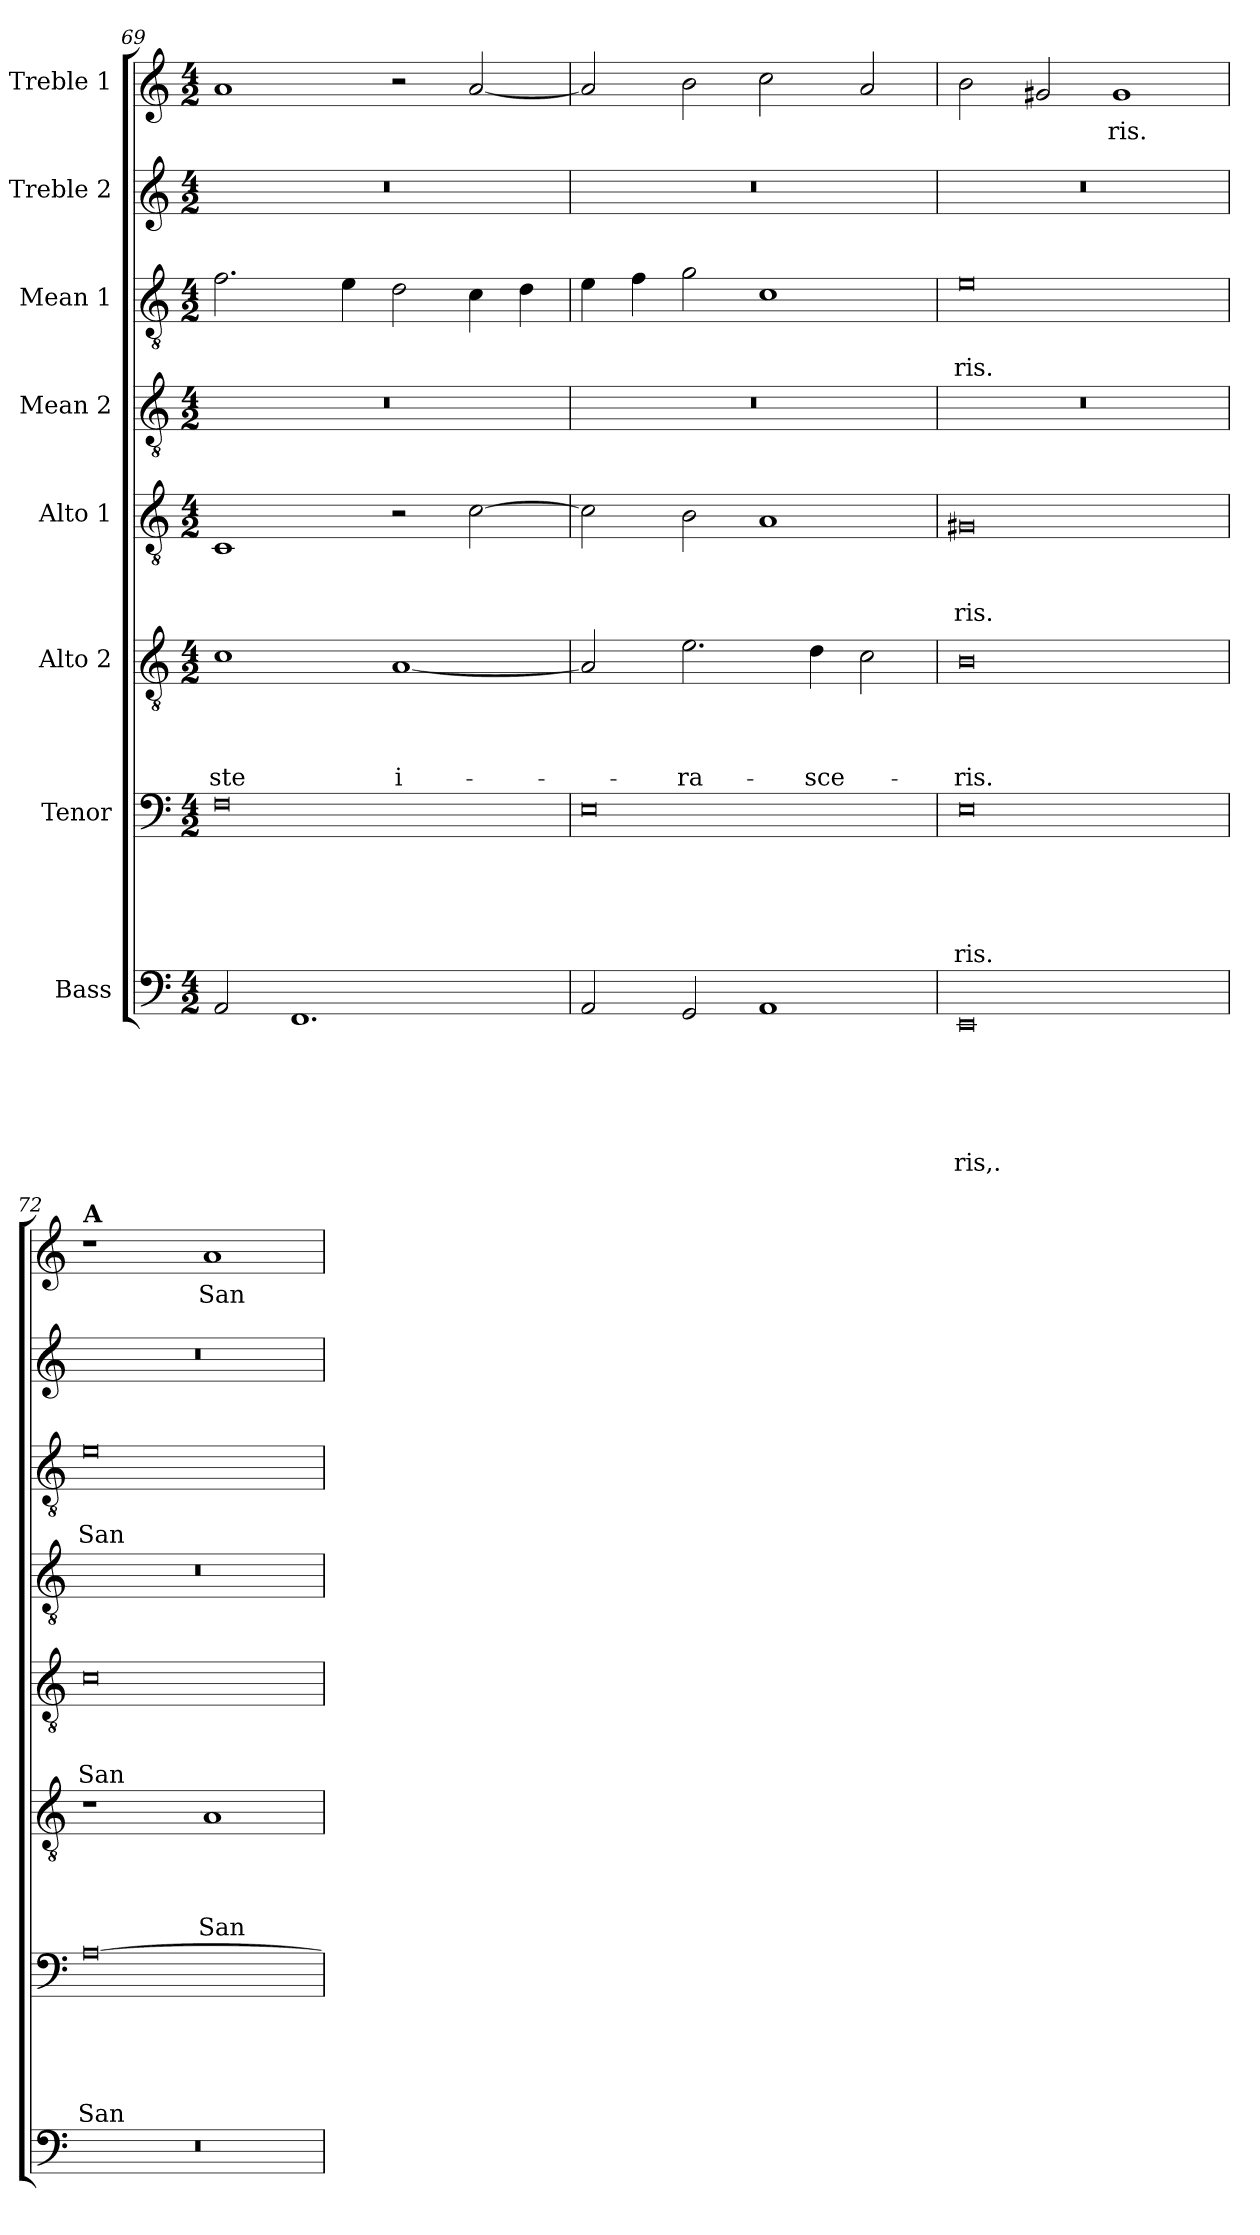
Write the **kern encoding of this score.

**kern	**text	**text	**text	**text	**text	**text	**kern	**text	**text	**text	**text	**text	**kern	**text	**text	**text	**text	**kern	**text	**text	**text	**kern	**kern	**text	**text	**kern	**kern	**text
*part8	*part8	*part8	*part8	*part8	*part8	*part8	*part7	*part7	*part7	*part7	*part7	*part7	*part6	*part6	*part6	*part6	*part6	*part5	*part5	*part5	*part5	*part4	*part3	*part3	*part3	*part2	*part1	*part1
*staff8	*staff8	*staff8	*staff8	*staff8	*staff8	*staff8	*staff7	*staff7	*staff7	*staff7	*staff7	*staff7	*staff6	*staff6	*staff6	*staff6	*staff6	*staff5	*staff5	*staff5	*staff5	*staff4	*staff3	*staff3	*staff3	*staff2	*staff1	*staff1
*I"Bass	*	*	*	*	*	*	*I"Tenor	*	*	*	*	*	*I"Alto 2	*	*	*	*	*I"Alto 1	*	*	*	*I"Mean 2	*I"Mean 1	*	*	*I"Treble 2	*I"Treble 1	*
*clefF4	*	*	*	*	*	*	*clefF4	*	*	*	*	*	*clefGv2	*	*	*	*	*clefGv2	*	*	*	*clefGv2	*clefGv2	*	*	*clefG2	*clefG2	*
*k[]	*	*	*	*	*	*	*k[]	*	*	*	*	*	*k[]	*	*	*	*	*k[]	*	*	*	*k[]	*k[]	*	*	*k[]	*k[]	*
*C:	*	*	*	*	*	*	*C:	*	*	*	*	*	*C:	*	*	*	*	*C:	*	*	*	*C:	*C:	*	*	*C:	*C:	*
*M4/2	*	*	*	*	*	*	*M4/2	*	*	*	*	*	*M4/2	*	*	*	*	*M4/2	*	*	*	*M4/2	*M4/2	*	*	*M4/2	*M4/2	*
=69	=69	=69	=69	=69	=69	=69	=69	=69	=69	=69	=69	=69	=69	=69	=69	=69	=69	=69	=69	=69	=69	=69	=69	=69	=69	=69	=69	=69
2AA/	.	.	.	.	.	.	0F	.	.	.	.	.	1c	.	.	.	-ste	1C	.	.	.	0r	2.f\	.	.	0r	1a	.
1.FF	.	.	.	.	.	.	.	.	.	.	.	.	.	.	.	.	.	.	.	.	.	.	.	.	.	.	.	.
.	.	.	.	.	.	.	.	.	.	.	.	.	.	.	.	.	.	.	.	.	.	.	4e\	.	.	.	.	.
.	.	.	.	.	.	.	.	.	.	.	.	.	[1A	.	.	.	i-	2r	.	.	.	.	2d\	.	.	.	2r	.
.	.	.	.	.	.	.	.	.	.	.	.	.	.	.	.	.	.	[2c\	.	.	.	.	4c\	.	.	.	[2a/	.
.	.	.	.	.	.	.	.	.	.	.	.	.	.	.	.	.	.	.	.	.	.	.	4d\	.	.	.	.	.
=70	=70	=70	=70	=70	=70	=70	=70	=70	=70	=70	=70	=70	=70	=70	=70	=70	=70	=70	=70	=70	=70	=70	=70	=70	=70	=70	=70	=70
2AA/	.	.	.	.	.	.	0E	.	.	.	.	.	2A/]	.	.	.	.	2c\]	.	.	.	0r	4e\	.	.	0r	2a/]	.
.	.	.	.	.	.	.	.	.	.	.	.	.	.	.	.	.	.	.	.	.	.	.	4f\	.	.	.	.	.
2GG/	.	.	.	.	.	.	.	.	.	.	.	.	2.e\	.	.	.	-ra-	2B\	.	.	.	.	2g\	.	.	.	2b\	.
1AA	.	.	.	.	.	.	.	.	.	.	.	.	.	.	.	.	.	1A	.	.	.	.	1c	.	.	.	2cc\	.
.	.	.	.	.	.	.	.	.	.	.	.	.	4d\	.	.	.	-sce-	.	.	.	.	.	.	.	.	.	.	.
.	.	.	.	.	.	.	.	.	.	.	.	.	2c\	.	.	.	.	.	.	.	.	.	.	.	.	.	2a/	.
=71	=71	=71	=71	=71	=71	=71	=71	=71	=71	=71	=71	=71	=71	=71	=71	=71	=71	=71	=71	=71	=71	=71	=71	=71	=71	=71	=71	=71
0EE	.	.	.	.	.	-ris,.	0E	.	.	.	.	-ris.	0B	.	.	.	-ris.	0G#X	.	.	-ris.	0r	0e	.	-ris.	0r	2b\	.
.	.	.	.	.	.	.	.	.	.	.	.	.	.	.	.	.	.	.	.	.	.	.	.	.	.	.	2g#X/	.
.	.	.	.	.	.	.	.	.	.	.	.	.	.	.	.	.	.	.	.	.	.	.	.	.	.	.	1g#	-ris.
!!LO:PB:g=z
=72!	=72!	=72!	=72!	=72!	=72!	=72!	=72!	=72!	=72!	=72!	=72!	=72!	=72!	=72!	=72!	=72!	=72!	=72!	=72!	=72!	=72!	=72!	=72!	=72!	=72!	=72!	=72!	=72!
!	!	!	!	!	!	!	!	!	!	!	!	!	!	!	!	!	!	!	!	!	!	!	!	!	!	!	!LO:TX:a:B:t=A	!
0r	.	.	.	.	.	.	[0A	.	.	.	.	San-	1r	.	.	.	.	0c	.	.	San-	0r	0e	.	San-	0r	1r	.
.	.	.	.	.	.	.	.	.	.	.	.	.	1A	.	.	.	San-	.	.	.	.	.	.	.	.	.	1a	San-
=	=	=	=	=	=	=	=	=	=	=	=	=	=	=	=	=	=	=	=	=	=	=	=	=	=	=	=	=
*-	*-	*-	*-	*-	*-	*-	*-	*-	*-	*-	*-	*-	*-	*-	*-	*-	*-	*-	*-	*-	*-	*-	*-	*-	*-	*-	*-	*-
